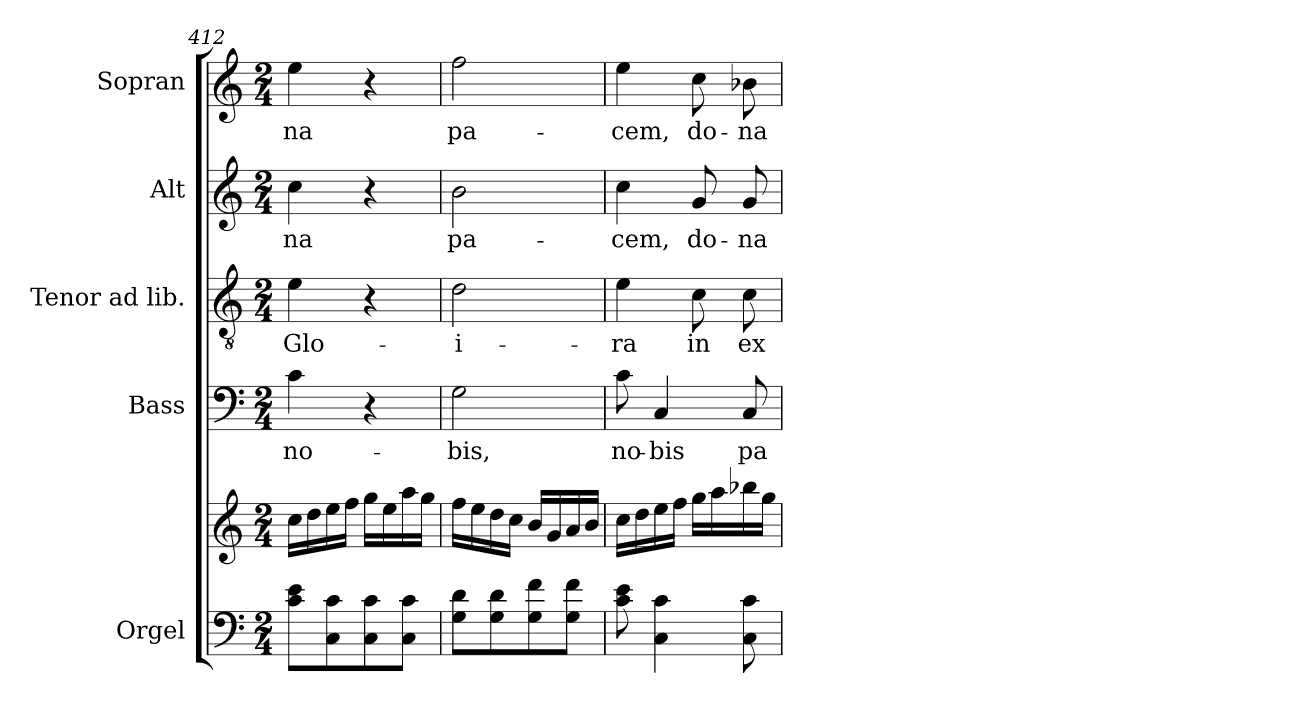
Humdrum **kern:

**kern	**kern	**kern	**text	**kern	**text	**kern	**text	**kern	**text
*part5	*part5	*part4	*part4	*part3	*part3	*part2	*part2	*part1	*part1
*staff6	*staff5	*staff4	*staff4	*staff3	*staff3	*staff2	*staff2	*staff1	*staff1
*I"Orgel	*	*I"Bass	*	*I"Tenor ad lib.	*	*I"Alt	*	*I"Sopran	*
*I'Org.	*	*I'B	*	*I'T	*	*I'A	*	*I'S	*
*clefF4	*clefG2	*clefF4	*	*clefGv2	*	*clefG2	*	*clefG2	*
*k[]	*k[]	*k[]	*	*k[]	*	*k[]	*	*k[]	*
*C:	*C:	*C:	*	*C:	*	*C:	*	*C:	*
*M2/4	*M2/4	*M2/4	*	*M2/4	*	*M2/4	*	*M2/4	*
=412	=412	=412	=412	=412	=412	=412	=412	=412	=412
!	!	!	!LO:LY:b	!	!LO:LY:b	!	!LO:LY:b	!	!LO:LY:b
8c\ 8e\L	16cc\LL	4c\	no-	4e\	Glo-	4cc\	-na	4ee\	-na
.	16dd\	.	.	.	.	.	.	.	.
8C\ 8c\	16ee\	.	.	.	.	.	.	.	.
.	16ff\JJ	.	.	.	.	.	.	.	.
8C\ 8c\	16gg\LL	4r	.	4r	.	4r	.	4r	.
.	16ee\	.	.	.	.	.	.	.	.
8C\ 8c\J	16aa\	.	.	.	.	.	.	.	.
.	16gg\JJ	.	.	.	.	.	.	.	.
=413	=413	=413	=413	=413	=413	=413	=413	=413	=413
!	!	!	!LO:LY:b	!	!LO:LY:b	!	!LO:LY:b	!	!LO:LY:b
8G\ 8d\L	16ff\LL	2G\	-bis,	2d\	-i-	2b\	pa-	2ff\	pa-
.	16ee\	.	.	.	.	.	.	.	.
8G\ 8d\	16dd\	.	.	.	.	.	.	.	.
.	16cc\JJ	.	.	.	.	.	.	.	.
8G\ 8f\	16b/LL	.	.	.	.	.	.	.	.
.	16g/	.	.	.	.	.	.	.	.
8G\ 8f\J	16a/	.	.	.	.	.	.	.	.
.	16b/JJ	.	.	.	.	.	.	.	.
=414	=414	=414	=414	=414	=414	=414	=414	=414	=414
!	!	!	!LO:LY:b	!	!LO:LY:b	!	!LO:LY:b	!	!LO:LY:b
8c\ 8e\	16cc\LL	8c\	no-	4e\	-ra	4cc\	-cem,	4ee\	-cem,
.	16dd\	.	.	.	.	.	.	.	.
!	!	!	!LO:LY:b	!	!	!	!	!	!
4C\ 4c\	16ee\	4C/	-bis	.	.	.	.	.	.
.	16ff\JJ	.	.	.	.	.	.	.	.
!	!	!	!	!	!LO:LY:b	!	!LO:LY:b	!	!LO:LY:b
.	16gg\LL	.	.	8c\	in	8g/	do-	8cc\	do-
.	16aa\	.	.	.	.	.	.	.	.
!	!	!	!LO:LY:b	!	!LO:LY:b	!	!LO:LY:b	!	!LO:LY:b
8C\ 8c\	16bb-X\	8C/	pa-	8c\	ex-	8g/	-na	8b-X\	-na
.	16gg\JJ	.	.	.	.	.	.	.	.
=	=	=	=	=	=	=	=	=	=
*-	*-	*-	*-	*-	*-	*-	*-	*-	*-
